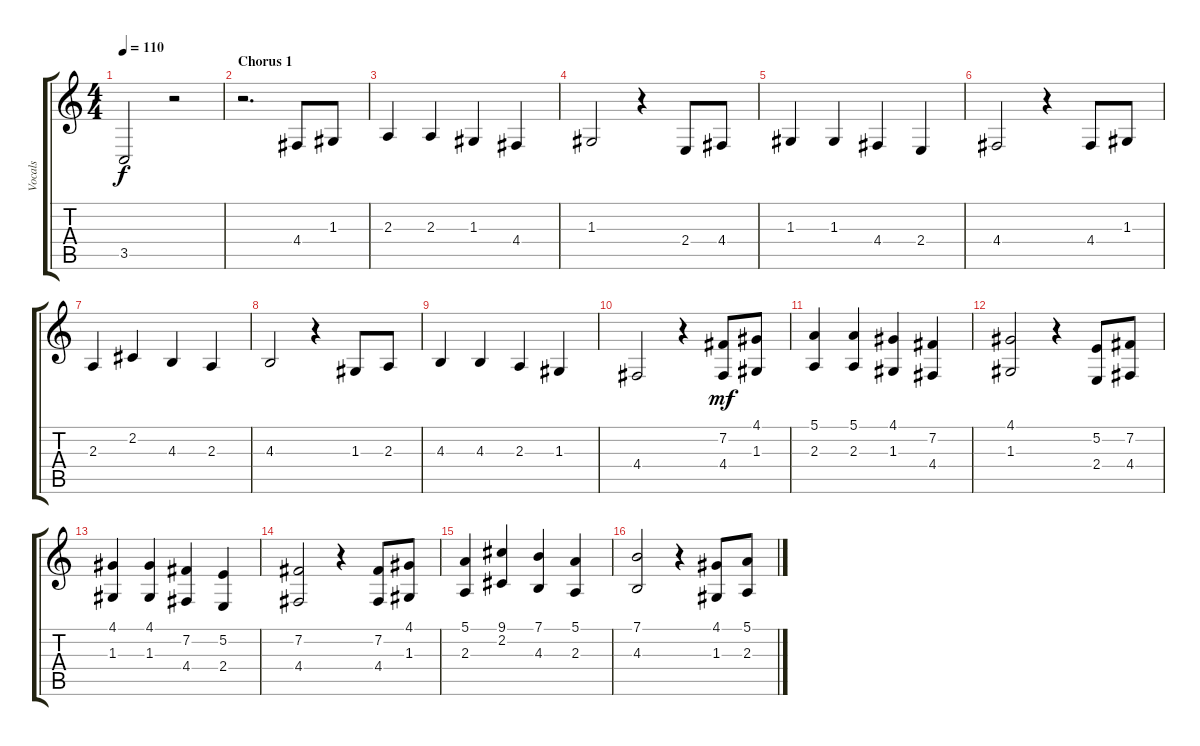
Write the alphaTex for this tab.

\track ("Vocals" "Vocals") {instrument altosax}
\staff {score tabs}
\tuning (E4 B3 G3 D3 A2 E2) {hide}
\ts (4 4)
\tempo 110
\clef g2
\ks c
3.5.2{dy f} r.2 |
\section ("" "Chorus 1")
r.2{d volume 16 instrument altosax} 4.4.8 1.3.8 |
2.3.4 2.3.4 1.3.4 4.4.4 |
1.3.2 r.4 2.4.8 4.4.8 |
1.3.4 1.3.4 4.4.4 2.4.4 |
4.4.2 r.4 4.4.8 1.3.8 |
2.3.4 2.2.4 4.3.4 2.3.4 |
4.3.2 r.4 1.3.8 2.3.8 |
4.3.4 4.3.4 2.3.4 1.3.4 |
4.4.2 r.4 (7.2 4.4).8{dy mf} (4.1 1.3).8 |
(5.1 2.3).4 (5.1 2.3).4 (4.1 1.3).4 (7.2 4.4).4 |
(4.1 1.3).2 r.4 (5.2 2.4).8 (7.2 4.4).8 |
(4.1 1.3).4 (4.1 1.3).4 (7.2 4.4).4 (5.2 2.4).4 |
(7.2 4.4).2 r.4 (7.2 4.4).8 (4.1 1.3).8 |
(5.1 2.3).4 (9.1 2.2).4 (7.1 4.3).4 (5.1 2.3).4 |
(7.1 4.3).2 r.4 (4.1 1.3).8 (5.1 2.3).8
